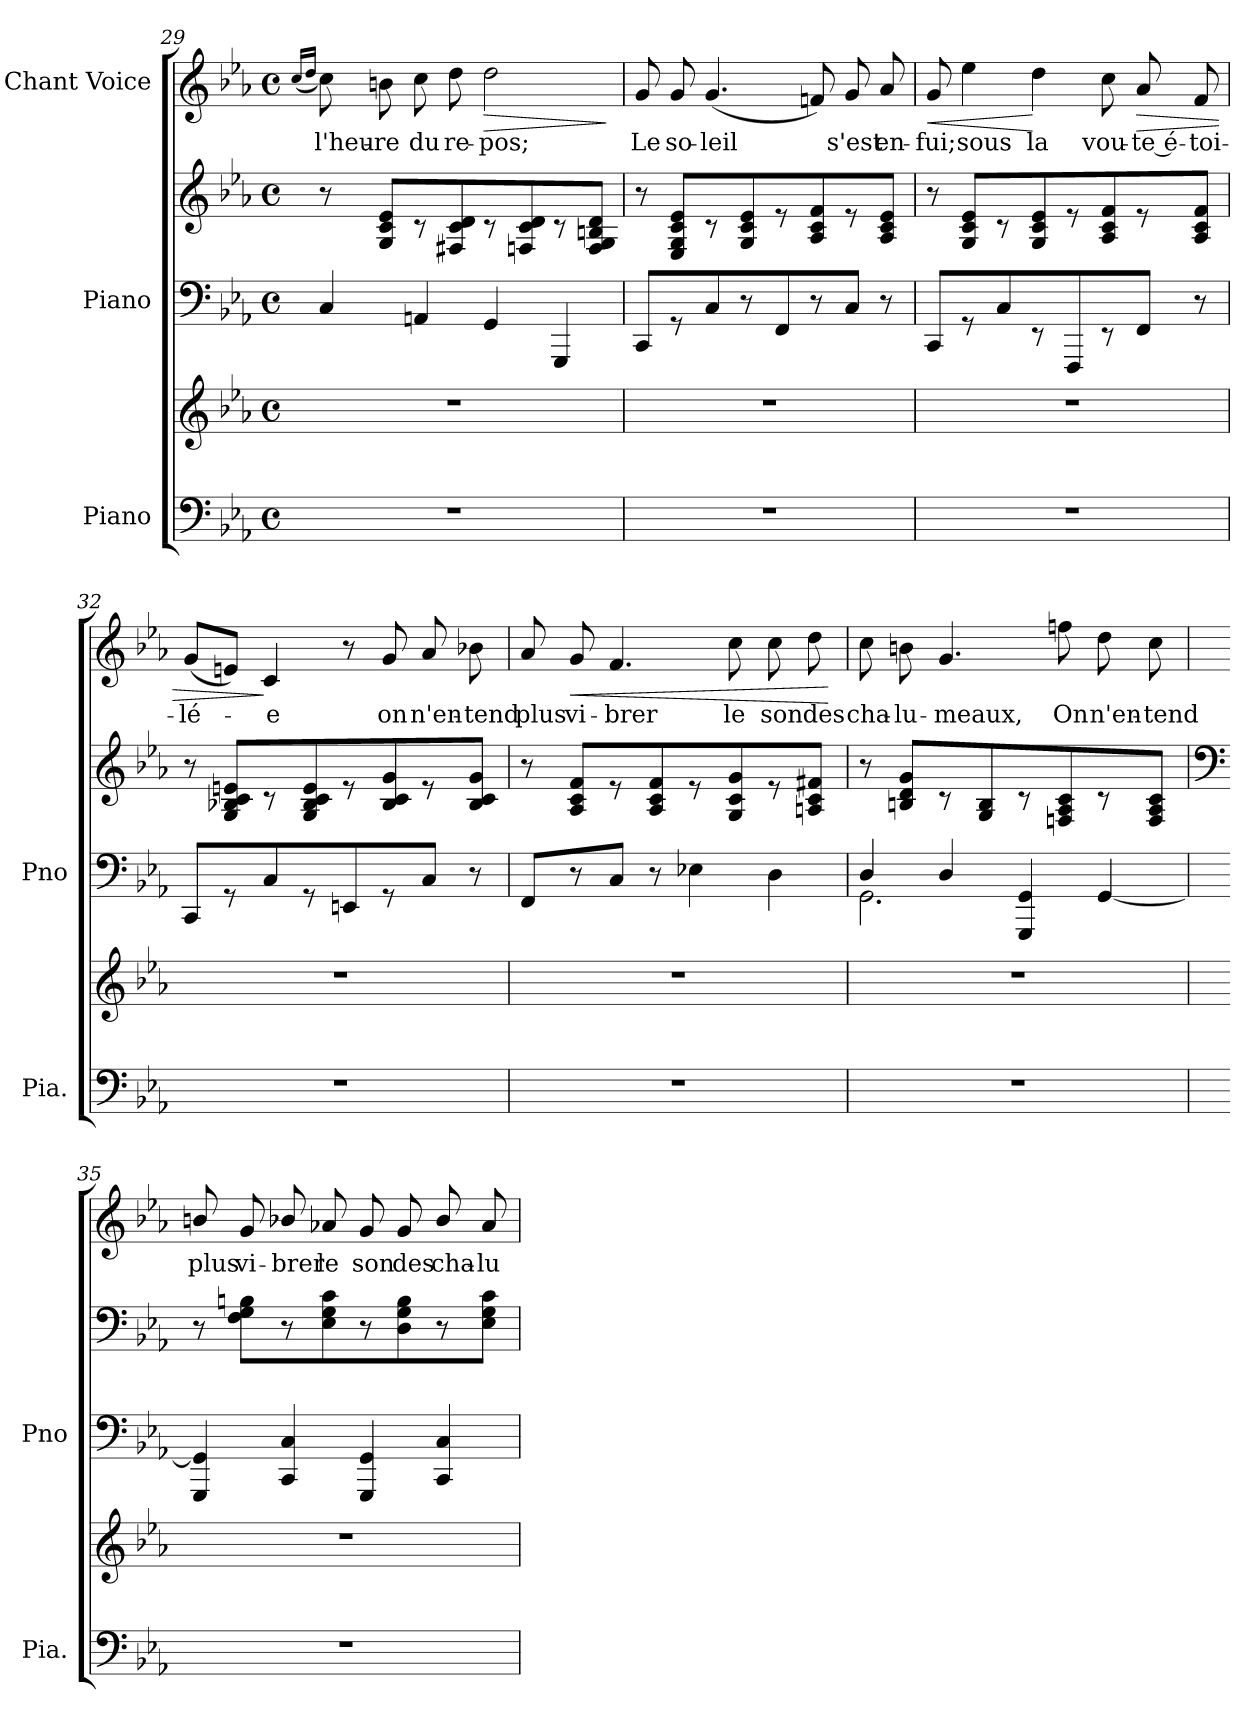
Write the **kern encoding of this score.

**kern	**kern	**kern	**kern	**kern	**text	**dynam
*part3	*part3	*part2	*part2	*part1	*part1	*part1
*staff5	*staff4	*staff3	*staff2	*staff1	*staff1	*staff1
*I"Piano	*	*I"Piano	*	*I"Chant Voice	*	*
*I'Pia.	*	*I'Pno	*	*	*	*
*clefF4	*clefG2	*clefF4	*clefG2	*clefG2	*	*
*k[b-e-a-]	*k[b-e-a-]	*k[b-e-a-]	*k[b-e-a-]	*k[b-e-a-]	*	*
*M4/4	*M4/4	*M4/4	*M4/4	*M4/4	*	*
*met(c)	*met(c)	*met(c)	*met(c)	*met(c)	*	*
=29	=29	=29	=29	=29	=29	=29
.	.	.	.	(<16qcc/LL	.	.
.	.	.	.	16qdd/JJ	.	.
!	!	!	!	!	!LO:LY:b	!
1r	1r	4C/	8r	8cc\)	l'heu-	.
!	!	!	!	!	!LO:LY:b	!
.	.	.	8G/ 8c/ 8e-/L	8bn\	-re	.
!	!	!	!	!	!LO:LY:b	!
.	.	4AAn/	8r	8cc\	du	.
!	!	!	!	!	!LO:LY:b	!
.	.	.	8F#X/ 8c/ 8d/	8dd\	re-	.
!	!	!	!	!	!LO:LY:b	!LO:HP:b
.	.	4GG/	8r	2dd\	-pos;	>
.	.	.	8Fn/ 8c/ 8d/	.	.	.
.	.	4GGG/	8r	.	.	.
.	.	.	8F/ 8G/ 8Bn/ 8d/J	.	.	.
.	.	.	.	.	.	]
!!LO:LB:g=z
=30	=30	=30	=30	=30	=30	=30
!	!	!	!	!	!LO:LY:b	!
*	*	*	*	*^	*	*
1r	1r	8CC/L	8r	8g/	8ryy	Le	.
!	!	!	!	!	!	!LO:LY:b	!
*	*	*	*	*v	*v	*	*
.	.	8r	8E-/ 8G/ 8c/ 8e-/L	8g/	so-	.
!	!	!	!	!	!LO:LY:b	!
.	.	8C/	8r	(<4.g/	-leil	.
.	.	8r	8G/ 8c/ 8e-/	.	.	.
.	.	8FF/	8r	.	.	.
*	*	*	*	*^	*	*
.	.	8r	8A-/ 8c/ 8f/	8fn/)	8rcyy	.	.
!	!	!	!	!	!	!LO:LY:b	!
.	.	8C/J	8r	8g/	4ryy	s'est	.
!	!	!	!	!	!	!LO:LY:b	!
.	.	8r	8A-/ 8c/ 8e-/J	8a-/	.	en-	.
*	*	*	*	*v	*v	*	*
=31	=31	=31	=31	=31	=31	=31
!	!	!	!	!	!LO:LY:b	!LO:HP:b
1r	1r	8CC/L	8r	8g/	-fui;	<
!	!	!	!	!	!LO:LY:b	!
.	.	8r	8G/ 8c/ 8e-/L	4ee-\	sous	.
.	.	8C/	8r	.	.	.
!	!	!	!	!	!LO:LY:b	!
.	.	8r	8G/ 8c/ 8e-/	4dd\	la	[
.	.	8FFF/	8r	.	.	.
!	!	!	!	!	!LO:LY:b	!
.	.	8r	8A-/ 8c/ 8f/	8cc\	vou-	.
!	!	!	!	!	!LO:LY:b	!LO:HP:b
.	.	8FF/J	8r	8a-/	-te é-	>
!	!	!	!	!	!LO:LY:b	!
.	.	8r	8A-/ 8c/ 8f/J	8f/	-toi-	.
=32	=32	=32	=32	=32	=32	=32
!	!	!	!	!	!LO:LY:b	!
1r	1r	8CC/L	8r	(<8g/L	-lé-	.
.	.	8r	8G/ 8B-X/ 8c/ 8en/L	8en/J)	.	.
!	!	!	!	!	!LO:LY:b	!
.	.	8C/	8r	4c/	-e	]
.	.	8r	8G/ 8B-/ 8c/ 8e/	.	.	.
.	.	8EEn/	8r	8r	.	.
!	!	!	!	!	!LO:LY:b	!
.	.	8r	8B-/ 8c/ 8g/	8g/	on	.
!	!	!	!	!	!LO:LY:b	!
.	.	8C/J	8r	8a-/	n'en-	.
!	!	!	!	!	!LO:LY:b	!
.	.	8r	8B-/ 8c/ 8g/J	8b-X\	-tend	.
=33	=33	=33	=33	=33	=33	=33
!	!	!	!	!	!LO:LY:b	!
1r	1r	8FF/L	8r	8a-/	plus	.
!	!	!	!	!	!LO:LY:b	!LO:HP:b
.	.	8r	8A-/ 8c/ 8f/L	8g/	vi-	<
!	!	!	!	!	!LO:LY:b	!
.	.	8C/J	8r	4.f/	-brer	.
.	.	8r	8A-/ 8c/ 8f/	.	.	.
.	.	4E-X\	8r	.	.	.
!	!	!	!	!	!LO:LY:b	!
.	.	.	8G/ 8c/ 8g/	8cc\	le	.
!	!	!	!	!	!LO:LY:b	!
.	.	4D\	8r	8cc\	son	.
!	!	!	!	!	!LO:LY:b	!
.	.	.	8Ani/ 8c/ 8f#X/J	8dd\	des	.
.	.	.	.	.	.	[
=34	=34	=34	=34	=34	=34	=34
*	*	*^	*	*	*	*
!	!	!	!	!	!	!LO:LY:b	!
1r	1r	4D/	2.GG\	8r	8cc\	cha-	.
!	!	!	!	!	!	!LO:LY:b	!
.	.	.	.	8Bn/ 8d/ 8g/L	8bn\	-lu-	.
!	!	!	!	!	!	!LO:LY:b	!
.	.	4D/	.	8r	4.g/	-meaux,	.
.	.	.	.	8G/ 8B/	.	.	.
.	.	4GGG/ 4GG/	.	8r	.	.	.
!	!	!	!	!	!	!LO:LY:b	!
.	.	.	.	8Fn/ 8A-/ 8c/	8ffn\	On	.
!	!	!	!	!	!	!LO:LY:b	!
.	.	[4GG/	4ryy	8r	8dd\	n'en-	.
!	!	!	!	!	!	!LO:LY:b	!
.	.	.	.	8F/ 8A-/ 8c/J	8cc\	-tend	.
*	*	*v	*v	*	*	*	*
!!LO:LB:g=z
=35	=35	=35	=35	=35	=35	=35
*	*	*	*clefF4	*	*	*
!	!	!	!	!	!LO:LY:b	!
1r	1r	4GGG/ 4GG/]	8r	8bn/	plus	.
!	!	!	!	!	!LO:LY:b	!
.	.	.	8F\ 8G\ 8Bn\L	8g/	vi-	.
!	!	!	!	!	!LO:LY:b	!
.	.	4CC/ 4C/	8r	8b-X/	-brer	.
!	!	!	!	!	!LO:LY:b	!
.	.	.	8E-\ 8G\ 8c\	8a-X/	le	.
!	!	!	!	!	!LO:LY:b	!
.	.	4GGG/ 4GG/	8r	8g/	son	.
!	!	!	!	!	!LO:LY:b	!
.	.	.	8D\ 8G\ 8B\	8g/	des	.
!	!	!	!	!	!LO:LY:b	!
.	.	4CC/ 4C/	8r	8b-/	cha-	.
!	!	!	!	!	!LO:LY:b	!
.	.	.	8E-\ 8G\ 8c\J	8a-/	-lu-	.
=	=	=	=	=	=	=
*-	*-	*-	*-	*-	*-	*-
